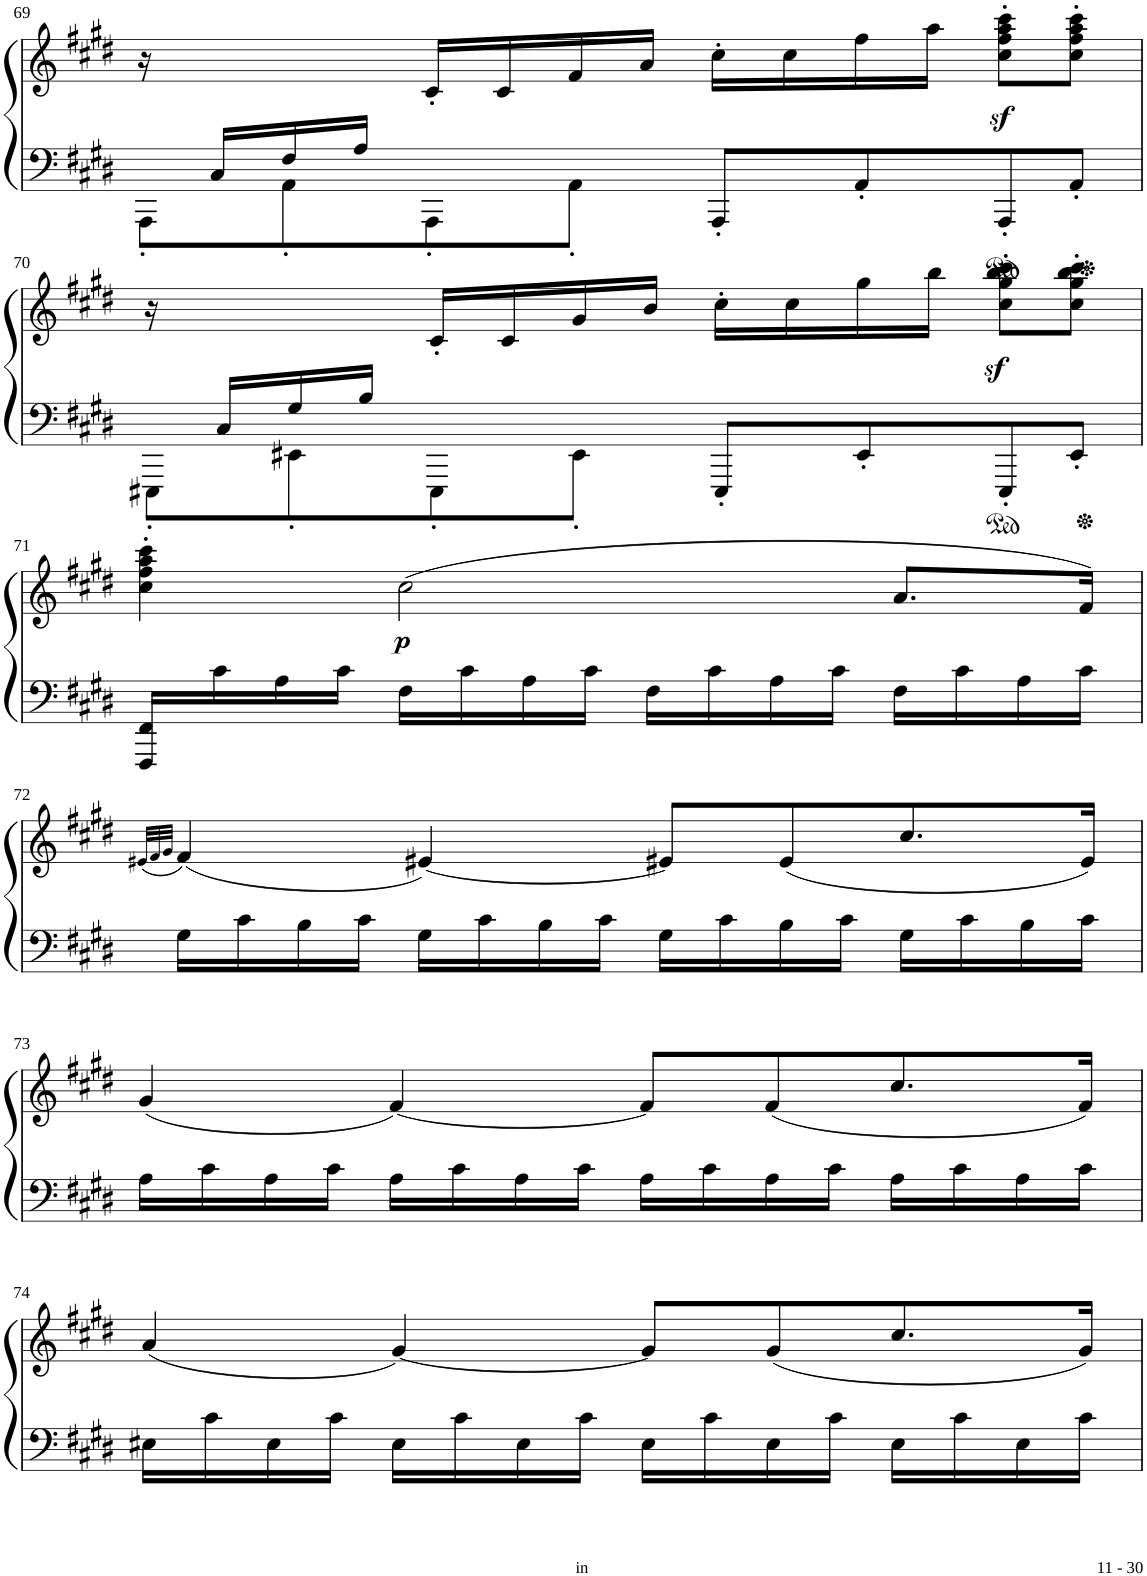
**kern	**kern	**dynam
*part1	*part1	*part1
*staff2	*staff1	*staff1/2
*I"Piano	*	*
*I'Pno	*	*
!!LO:PB:g=z
*clefF4	*clefG2	*
*k[f#c#g#d#]	*k[f#c#g#d#]	*
*M4/4	*M4/4	*
*met(c)	*met(c)	*
=69	=69	=69
*^	*	*
16ryy	8AAA'<\L	16r	.
16C#/LL	.	8.ryy	.
16F#/	8AA'<\	.	.
16A/JJ	.	.	.
2.ryy	8AAA'<\	16c#'/LL	.
.	.	16c#/	.
.	8AA'<\J	16f#/	.
.	.	16a/JJ	.
.	8AAA'</L	16cc#'\LL	.
.	.	16cc#\	.
.	8AA'</	16ff#\	.
.	.	16aa\JJ	.
.	8AAA'</	8cc#\z<' 8ff#\z<' 8aa\z<' 8ccc#\z<'L	.
.	8AA'</J	8cc#\' 8ff#\' 8aa\' 8ccc#\'J	.
!!LO:LB:g=z
=70	=70	=70	=70
16ryy	8EEE#X'<\L	16r	.
16C#/LL	.	8.ryy	.
16G#/	8EE#X'<\	.	.
16B/JJ	.	.	.
2.ryy	8EEE#'<\	16c#'/LL	.
.	.	16c#/	.
.	8EE#'<\J	16g#/	.
.	.	16b/JJ	.
.	8EEE#'</L	16cc#'\LL	.
.	.	16cc#\	.
.	8EE#'</	16gg#\	.
.	.	16bb\JJ	.
.	8EEE#'</	8cc#\z<' 8gg#\z<' 8bb\z<' 8ccc#\z<'L	.
.	8EE#'</J	8cc#\' 8gg#\' 8bb\' 8ccc#\'J	.
*v	*v	*	*
!!LO:LB:g=z
=71	=71	=71
16FFF#/ 16FF#/LL	4cc#\' 4ff#\' 4aa\' 4ccc#\'	.
16c#\	.	.
16A\	.	.
16c#\JJ	.	.
!	!	!LO:DY:b
16F#\LL	(2cc#\	p
16c#\	.	.
16A\	.	.
16c#\JJ	.	.
16F#\LL	.	.
16c#\	.	.
16A\	.	.
16c#\JJ	.	.
16F#\LL	8.a/L	.
16c#\	.	.
16A\	.	.
16c#\JJ	16f#/Jk)	.
!!LO:LB:g=z
=72	=72	=72
.	(32qe#X/LLL	.
.	32qf#/	.
.	32qg#/JJJ	.
16G#\LL	(4f#/)	.
16c#\	.	.
16B\	.	.
16c#\JJ	.	.
16G#\LL	[4e#X/)	.
16c#\	.	.
16B\	.	.
16c#\JJ	.	.
16G#\LL	8e#X/L]	.
16c#\	.	.
16B\	(8e#/	.
16c#\JJ	.	.
16G#\LL	8.cc#/	.
16c#\	.	.
16B\	.	.
16c#\JJ	16e#/Jk)	.
!!LO:LB:g=z
=73	=73	=73
16A\LL	(4g#/	.
16c#\	.	.
16A\	.	.
16c#\JJ	.	.
16A\LL	[4f#/)	.
16c#\	.	.
16A\	.	.
16c#\JJ	.	.
16A\LL	8f#/L]	.
16c#\	.	.
16A\	(8f#/	.
16c#\JJ	.	.
16A\LL	8.cc#/	.
16c#\	.	.
16A\	.	.
16c#\JJ	16f#/Jk)	.
!!LO:LB:g=z
=74	=74	=74
16E#X\LL	(4a/	.
16c#\	.	.
16E#\	.	.
16c#\JJ	.	.
16E#\LL	[4g#/)	.
16c#\	.	.
16E#\	.	.
16c#\JJ	.	.
16E#\LL	8g#/L]	.
16c#\	.	.
16E#\	(8g#/	.
16c#\JJ	.	.
16E#\LL	8.cc#/	.
16c#\	.	.
16E#\	.	.
16c#\JJ	16g#/Jk)	.
=	=	=
*-	*-	*-
